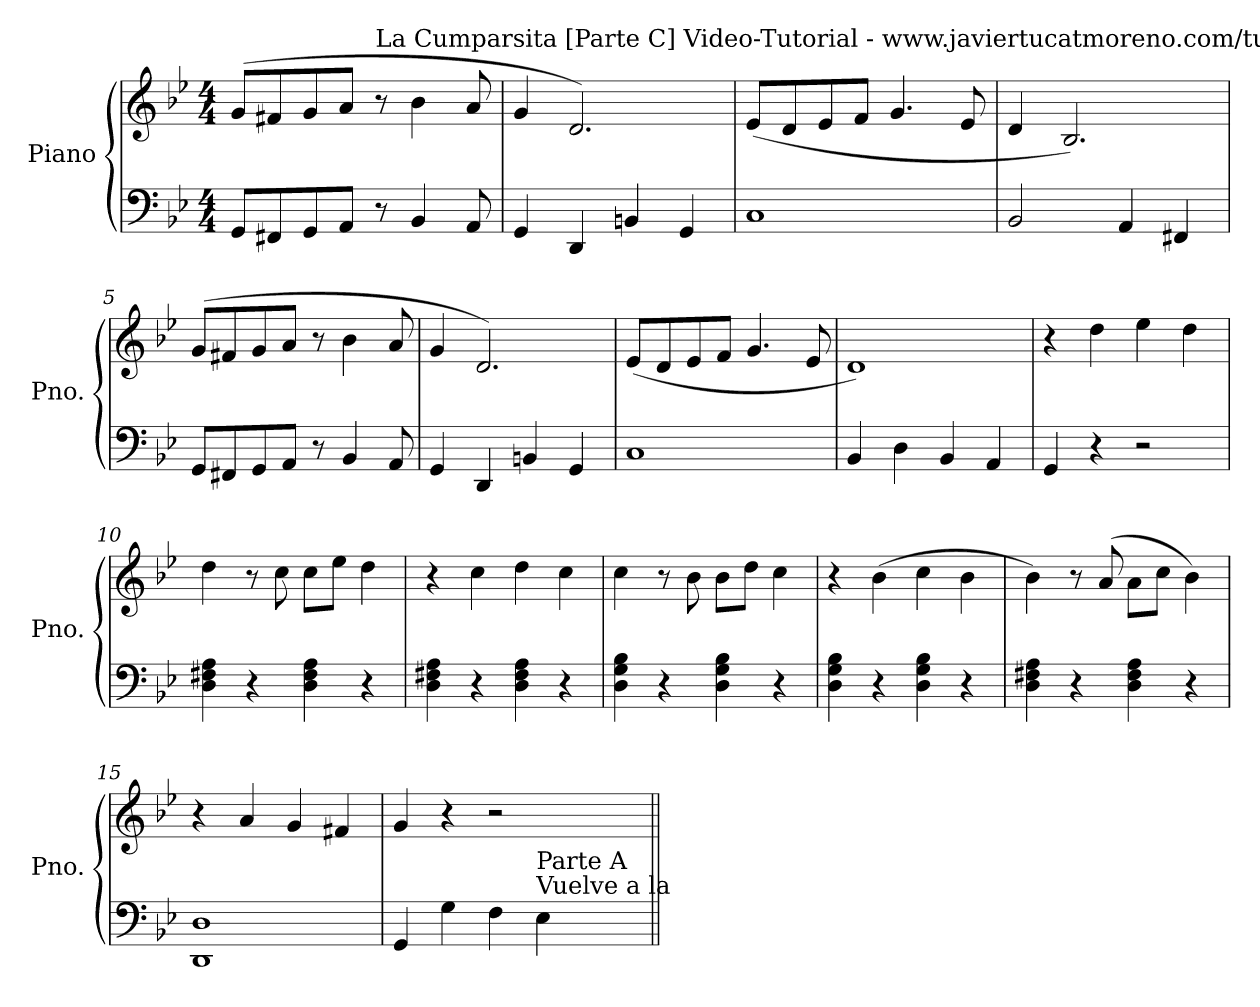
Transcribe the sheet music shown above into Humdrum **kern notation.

**kern	**kern
*part1	*part1
*staff2	*staff1
*I"Piano	*
*I'Pno.	*
*clefF4	*clefG2
*k[b-e-]	*k[b-e-]
*M4/4	*M4/4
=1	=1
8GG</L	(>8g/L
8FF#X</	8f#X/
8GG</	8g/
8AA</J	8a/J
!	!LO:TX:t=La Cumparsita [Parte C] Video-Tutorial - www.javiertucatmoreno.com/tutoriales
8r	8r
4BB-</	4b-\
8AA</	8a/
=2	=2
4GG</	4g/
4DD</	2.d/)
4BBn</	.
4GG</	.
=3	=3
1C<	(<8e-/L
.	8d/
.	8e-/
.	8f/J
.	4.g/
.	8e-/
=4	=4
2BB-</	4d/
.	2.B-/)
4AA</	.
4FF#X</	.
!!LO:LB:g=z
=5	=5
8GG</L	(>8g/L
8FF#X</	8f#X/
8GG</	8g/
8AA</J	8a/J
8r	8r
4BB-</	4b-\
8AA</	8a/
=6	=6
4GG</	4g/
4DD</	2.d/)
4BBn</	.
4GG</	.
=7	=7
1C<	(<8e-/L
.	8d/
.	8e-/
.	8f/J
.	4.g/
.	8e-/
=8	=8
4BB-</	1d)
4D<\	.
4BB-</	.
4AA</	.
!!LO:LB:g=z
=9	=9
4GG</	4r
4r	4dd\
2r	4ee-\
.	4dd\
=10	=10
4D\<<< 4F#X\<<< 4A\<<<	4dd\
4r	8r
.	8cc\
4D\ 4F#\ 4A\	8cc\L
.	8ee-\J
4r	4dd\
=11	=11
4D\ 4F#X\ 4A\	4r
4r	4cc\
4D\ 4F#\ 4A\	4dd\
4r	4cc\
=12	=12
4D\<<< 4G\<<< 4B-\<<<	4cc\
4r	8r
.	8b-\
4D\ 4G\ 4B-\	8b-\L
.	8dd\J
4r	4cc\
!!LO:PB:g=z
=13	=13
4D\ 4G\ 4B-\	4r
4r	(>4b-\
4D\ 4G\ 4B-\	4cc\
4r	4b-\
=14	=14
4D\ 4F#X\ 4A\	4b-\)
4r	8r
.	(>8a/
4D\ 4F#\ 4A\	8a\L
.	8cc\J
4r	4b-\)
=15	=15
1DD 1D	4r
.	4a/
.	4g/
.	4f#X/
=16	=16
4GG</	4g/
4G<\	4r
4F<\	2r
!LO:TX:a:t=Vuelve a la	!
!LO:TX:a:t=Parte A	!
4E-<\	.
=||	=||
*-	*-
